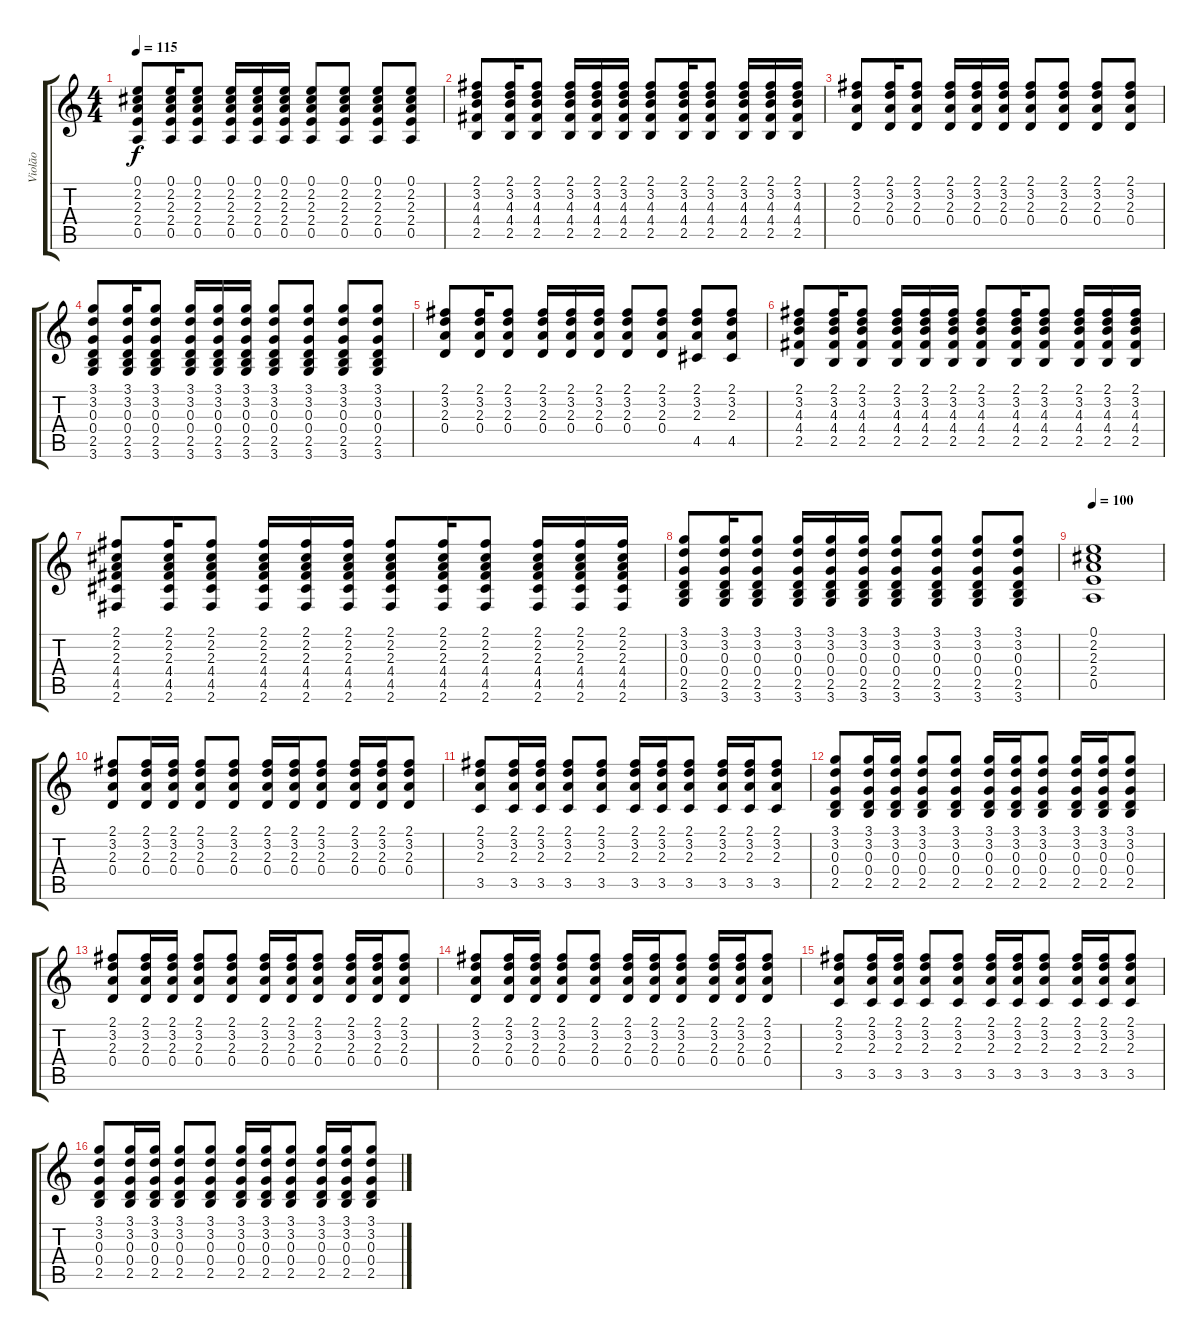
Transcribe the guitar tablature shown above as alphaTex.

\track ("Violão" "Violão") {instrument acousticguitarsteel}
\staff {score tabs}
\tuning (E4 B3 G3 D3 A2 E2) {hide}
\ts (4 4)
\tempo 115
\clef g2
\ks c
(0.1 2.2 2.3 2.4 0.5).8{dy f} (0.1 2.2 2.3 2.4 0.5).16 (0.1 2.2 2.3 2.4 0.5).8 (0.1 2.2 2.3 2.4 0.5).16 (0.1 2.2 2.3 2.4 0.5).16 (0.1 2.2 2.3 2.4 0.5).16 (0.1 2.2 2.3 2.4 0.5).8 (0.1 2.2 2.3 2.4 0.5).8 (0.1 2.2 2.3 2.4 0.5).8 (0.1 2.2 2.3 2.4 0.5).8 |
(2.1 3.2 4.3 4.4 2.5).8 (2.1 3.2 4.3 4.4 2.5).16 (2.1 3.2 4.3 4.4 2.5).8 (2.1 3.2 4.3 4.4 2.5).16 (2.1 3.2 4.3 4.4 2.5).16 (2.1 3.2 4.3 4.4 2.5).16 (2.1 3.2 4.3 4.4 2.5).8 (2.1 3.2 4.3 4.4 2.5).16 (2.1 3.2 4.3 4.4 2.5).8 (2.1 3.2 4.3 4.4 2.5).16 (2.1 3.2 4.3 4.4 2.5).16 (2.1 3.2 4.3 4.4 2.5).16 |
(2.1 3.2 2.3 0.4).8 (2.1 3.2 2.3 0.4).16 (2.1 3.2 2.3 0.4).8 (2.1 3.2 2.3 0.4).16 (2.1 3.2 2.3 0.4).16 (2.1 3.2 2.3 0.4).16 (2.1 3.2 2.3 0.4).8 (2.1 3.2 2.3 0.4).8 (2.1 3.2 2.3 0.4).8 (2.1 3.2 2.3 0.4).8 |
(3.1 3.2 0.3 0.4 2.5 3.6).8 (3.1 3.2 0.3 0.4 2.5 3.6).16 (3.1 3.2 0.3 0.4 2.5 3.6).8 (3.1 3.2 0.3 0.4 2.5 3.6).16 (3.1 3.2 0.3 0.4 2.5 3.6).16 (3.1 3.2 0.3 0.4 2.5 3.6).16 (3.1 3.2 0.3 0.4 2.5 3.6).8 (3.1 3.2 0.3 0.4 2.5 3.6).8 (3.1 3.2 0.3 0.4 2.5 3.6).8 (3.1 3.2 0.3 0.4 2.5 3.6).8 |
(2.1 3.2 2.3 0.4).8 (2.1 3.2 2.3 0.4).16 (2.1 3.2 2.3 0.4).8 (2.1 3.2 2.3 0.4).16 (2.1 3.2 2.3 0.4).16 (2.1 3.2 2.3 0.4).16 (2.1 3.2 2.3 0.4).8 (2.1 3.2 2.3 0.4).8 (2.1 3.2 2.3 4.5).8 (2.1 3.2 2.3 4.5).8 |
(2.1 3.2 4.3 4.4 2.5).8 (2.1 3.2 4.3 4.4 2.5).16 (2.1 3.2 4.3 4.4 2.5).8 (2.1 3.2 4.3 4.4 2.5).16 (2.1 3.2 4.3 4.4 2.5).16 (2.1 3.2 4.3 4.4 2.5).16 (2.1 3.2 4.3 4.4 2.5).8 (2.1 3.2 4.3 4.4 2.5).16 (2.1 3.2 4.3 4.4 2.5).8 (2.1 3.2 4.3 4.4 2.5).16 (2.1 3.2 4.3 4.4 2.5).16 (2.1 3.2 4.3 4.4 2.5).16 |
(2.1 2.2 2.3 4.4 4.5 2.6).8 (2.1 2.2 2.3 4.4 4.5 2.6).16 (2.1 2.2 2.3 4.4 4.5 2.6).8 (2.1 2.2 2.3 4.4 4.5 2.6).16 (2.1 2.2 2.3 4.4 4.5 2.6).16 (2.1 2.2 2.3 4.4 4.5 2.6).16 (2.1 2.2 2.3 4.4 4.5 2.6).8 (2.1 2.2 2.3 4.4 4.5 2.6).16 (2.1 2.2 2.3 4.4 4.5 2.6).8 (2.1 2.2 2.3 4.4 4.5 2.6).16 (2.1 2.2 2.3 4.4 4.5 2.6).16 (2.1 2.2 2.3 4.4 4.5 2.6).16 |
(3.1 3.2 0.3 0.4 2.5 3.6).8 (3.1 3.2 0.3 0.4 2.5 3.6).16 (3.1 3.2 0.3 0.4 2.5 3.6).8 (3.1 3.2 0.3 0.4 2.5 3.6).16 (3.1 3.2 0.3 0.4 2.5 3.6).16 (3.1 3.2 0.3 0.4 2.5 3.6).16 (3.1 3.2 0.3 0.4 2.5 3.6).8 (3.1 3.2 0.3 0.4 2.5 3.6).8 (3.1 3.2 0.3 0.4 2.5 3.6).8 (3.1 3.2 0.3 0.4 2.5 3.6).8 |
\tempo 100
(0.1 2.2 2.3 2.4 0.5).1 |
(2.1 3.2 2.3 0.4).8 (2.1 3.2 2.3 0.4).16 (2.1 3.2 2.3 0.4).16 (2.1 3.2 2.3 0.4).8 (2.1 3.2 2.3 0.4).8 (2.1 3.2 2.3 0.4).16 (2.1 3.2 2.3 0.4).16 (2.1 3.2 2.3 0.4).8 (2.1 3.2 2.3 0.4).16 (2.1 3.2 2.3 0.4).16 (2.1 3.2 2.3 0.4).8 |
(2.1 3.2 2.3 3.5).8 (2.1 3.2 2.3 3.5).16 (2.1 3.2 2.3 3.5).16 (2.1 3.2 2.3 3.5).8 (2.1 3.2 2.3 3.5).8 (2.1 3.2 2.3 3.5).16 (2.1 3.2 2.3 3.5).16 (2.1 3.2 2.3 3.5).8 (2.1 3.2 2.3 3.5).16 (2.1 3.2 2.3 3.5).16 (2.1 3.2 2.3 3.5).8 |
(3.1 3.2 0.3 0.4 2.5).8 (3.1 3.2 0.3 0.4 2.5).16 (3.1 3.2 0.3 0.4 2.5).16 (3.1 3.2 0.3 0.4 2.5).8 (3.1 3.2 0.3 0.4 2.5).8 (3.1 3.2 0.3 0.4 2.5).16 (3.1 3.2 0.3 0.4 2.5).16 (3.1 3.2 0.3 0.4 2.5).8 (3.1 3.2 0.3 0.4 2.5).16 (3.1 3.2 0.3 0.4 2.5).16 (3.1 3.2 0.3 0.4 2.5).8 |
(2.1 3.2 2.3 0.4).8 (2.1 3.2 2.3 0.4).16 (2.1 3.2 2.3 0.4).16 (2.1 3.2 2.3 0.4).8 (2.1 3.2 2.3 0.4).8 (2.1 3.2 2.3 0.4).16 (2.1 3.2 2.3 0.4).16 (2.1 3.2 2.3 0.4).8 (2.1 3.2 2.3 0.4).16 (2.1 3.2 2.3 0.4).16 (2.1 3.2 2.3 0.4).8 |
(2.1 3.2 2.3 0.4).8 (2.1 3.2 2.3 0.4).16 (2.1 3.2 2.3 0.4).16 (2.1 3.2 2.3 0.4).8 (2.1 3.2 2.3 0.4).8 (2.1 3.2 2.3 0.4).16 (2.1 3.2 2.3 0.4).16 (2.1 3.2 2.3 0.4).8 (2.1 3.2 2.3 0.4).16 (2.1 3.2 2.3 0.4).16 (2.1 3.2 2.3 0.4).8 |
(2.1 3.2 2.3 3.5).8 (2.1 3.2 2.3 3.5).16 (2.1 3.2 2.3 3.5).16 (2.1 3.2 2.3 3.5).8 (2.1 3.2 2.3 3.5).8 (2.1 3.2 2.3 3.5).16 (2.1 3.2 2.3 3.5).16 (2.1 3.2 2.3 3.5).8 (2.1 3.2 2.3 3.5).16 (2.1 3.2 2.3 3.5).16 (2.1 3.2 2.3 3.5).8 |
(3.1 3.2 0.3 0.4 2.5).8 (3.1 3.2 0.3 0.4 2.5).16 (3.1 3.2 0.3 0.4 2.5).16 (3.1 3.2 0.3 0.4 2.5).8 (3.1 3.2 0.3 0.4 2.5).8 (3.1 3.2 0.3 0.4 2.5).16 (3.1 3.2 0.3 0.4 2.5).16 (3.1 3.2 0.3 0.4 2.5).8 (3.1 3.2 0.3 0.4 2.5).16 (3.1 3.2 0.3 0.4 2.5).16 (3.1 3.2 0.3 0.4 2.5).8
